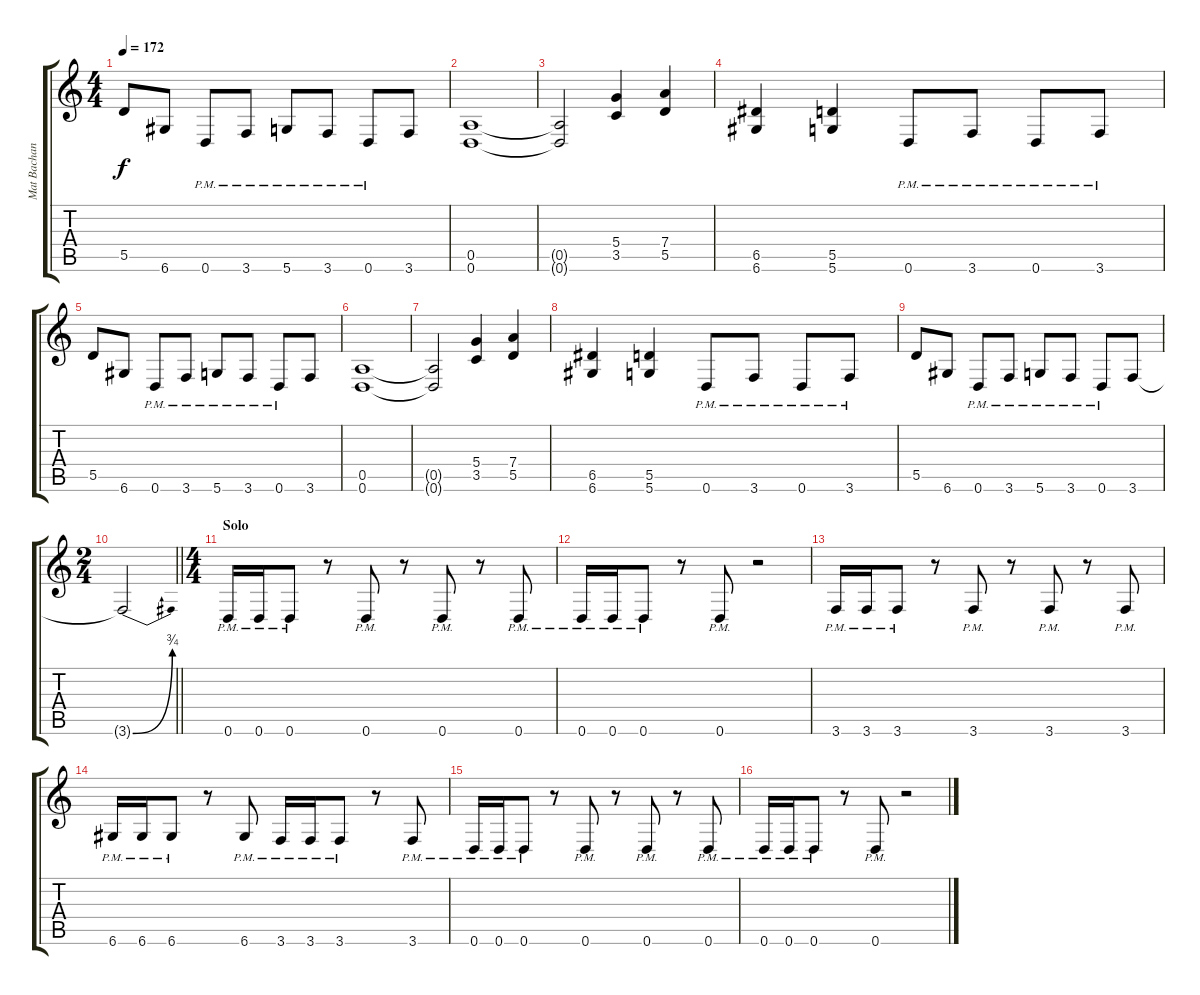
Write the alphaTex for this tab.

\track ("Mat Bachand" "Mat Bachan") {instrument distortionguitar}
\staff {score tabs}
\tuning (E4 B3 G3 D3 A2 D2) {hide}
\ts (4 4)
\tempo 172
\clef g2
\ks c
5.5.8{dy f} 6.6.8 0.6{pm}.8 3.6{pm}.8 5.6{pm}.8 3.6{pm}.8 0.6{pm}.8 3.6.8 |
(0.5 0.6).1 |
(0.5{t} 0.6{t}).2 (5.4 3.5).4 (7.4 5.5).4 |
(6.5 6.6).4 (5.5 5.6).4 0.6{pm}.8 3.6{pm}.8 0.6{pm}.8 3.6{pm}.8 |
5.5.8 6.6.8 0.6{pm}.8 3.6{pm}.8 5.6{pm}.8 3.6{pm}.8 0.6{pm}.8 3.6.8 |
(0.5 0.6).1 |
(0.5{t} 0.6{t}).2 (5.4 3.5).4 (7.4 5.5).4 |
(6.5 6.6).4 (5.5 5.6).4 0.6{pm}.8 3.6{pm}.8 0.6{pm}.8 3.6{pm}.8 |
5.5.8 6.6.8 0.6{pm}.8 3.6{pm}.8 5.6{pm}.8 3.6{pm}.8 0.6{pm}.8 3.6.8 |
\ts (2 4)
\barLineRight lightlight
3.6{be (bend 0 0 60 3) t}.2 |
\ts (4 4)
\section ("" "Solo")
0.6{pm}.16{balance 8} 0.6{pm}.16 0.6{pm}.8 r.8 0.6{pm}.8 r.8 0.6{pm}.8 r.8 0.6{pm}.8 |
0.6{pm}.16 0.6{pm}.16 0.6{pm}.8 r.8 0.6{pm}.8 r.2 |
3.6{pm}.16 3.6{pm}.16 3.6{pm}.8 r.8 3.6{pm}.8 r.8 3.6{pm}.8 r.8 3.6{pm}.8 |
6.6{pm}.16 6.6{pm}.16 6.6{pm}.8 r.8 6.6{pm}.8 3.6{pm}.16 3.6{pm}.16 3.6{pm}.8 r.8 3.6{pm}.8 |
0.6{pm}.16 0.6{pm}.16 0.6{pm}.8 r.8 0.6{pm}.8 r.8 0.6{pm}.8 r.8 0.6{pm}.8 |
0.6{pm}.16 0.6{pm}.16 0.6{pm}.8 r.8 0.6{pm}.8 r.2
